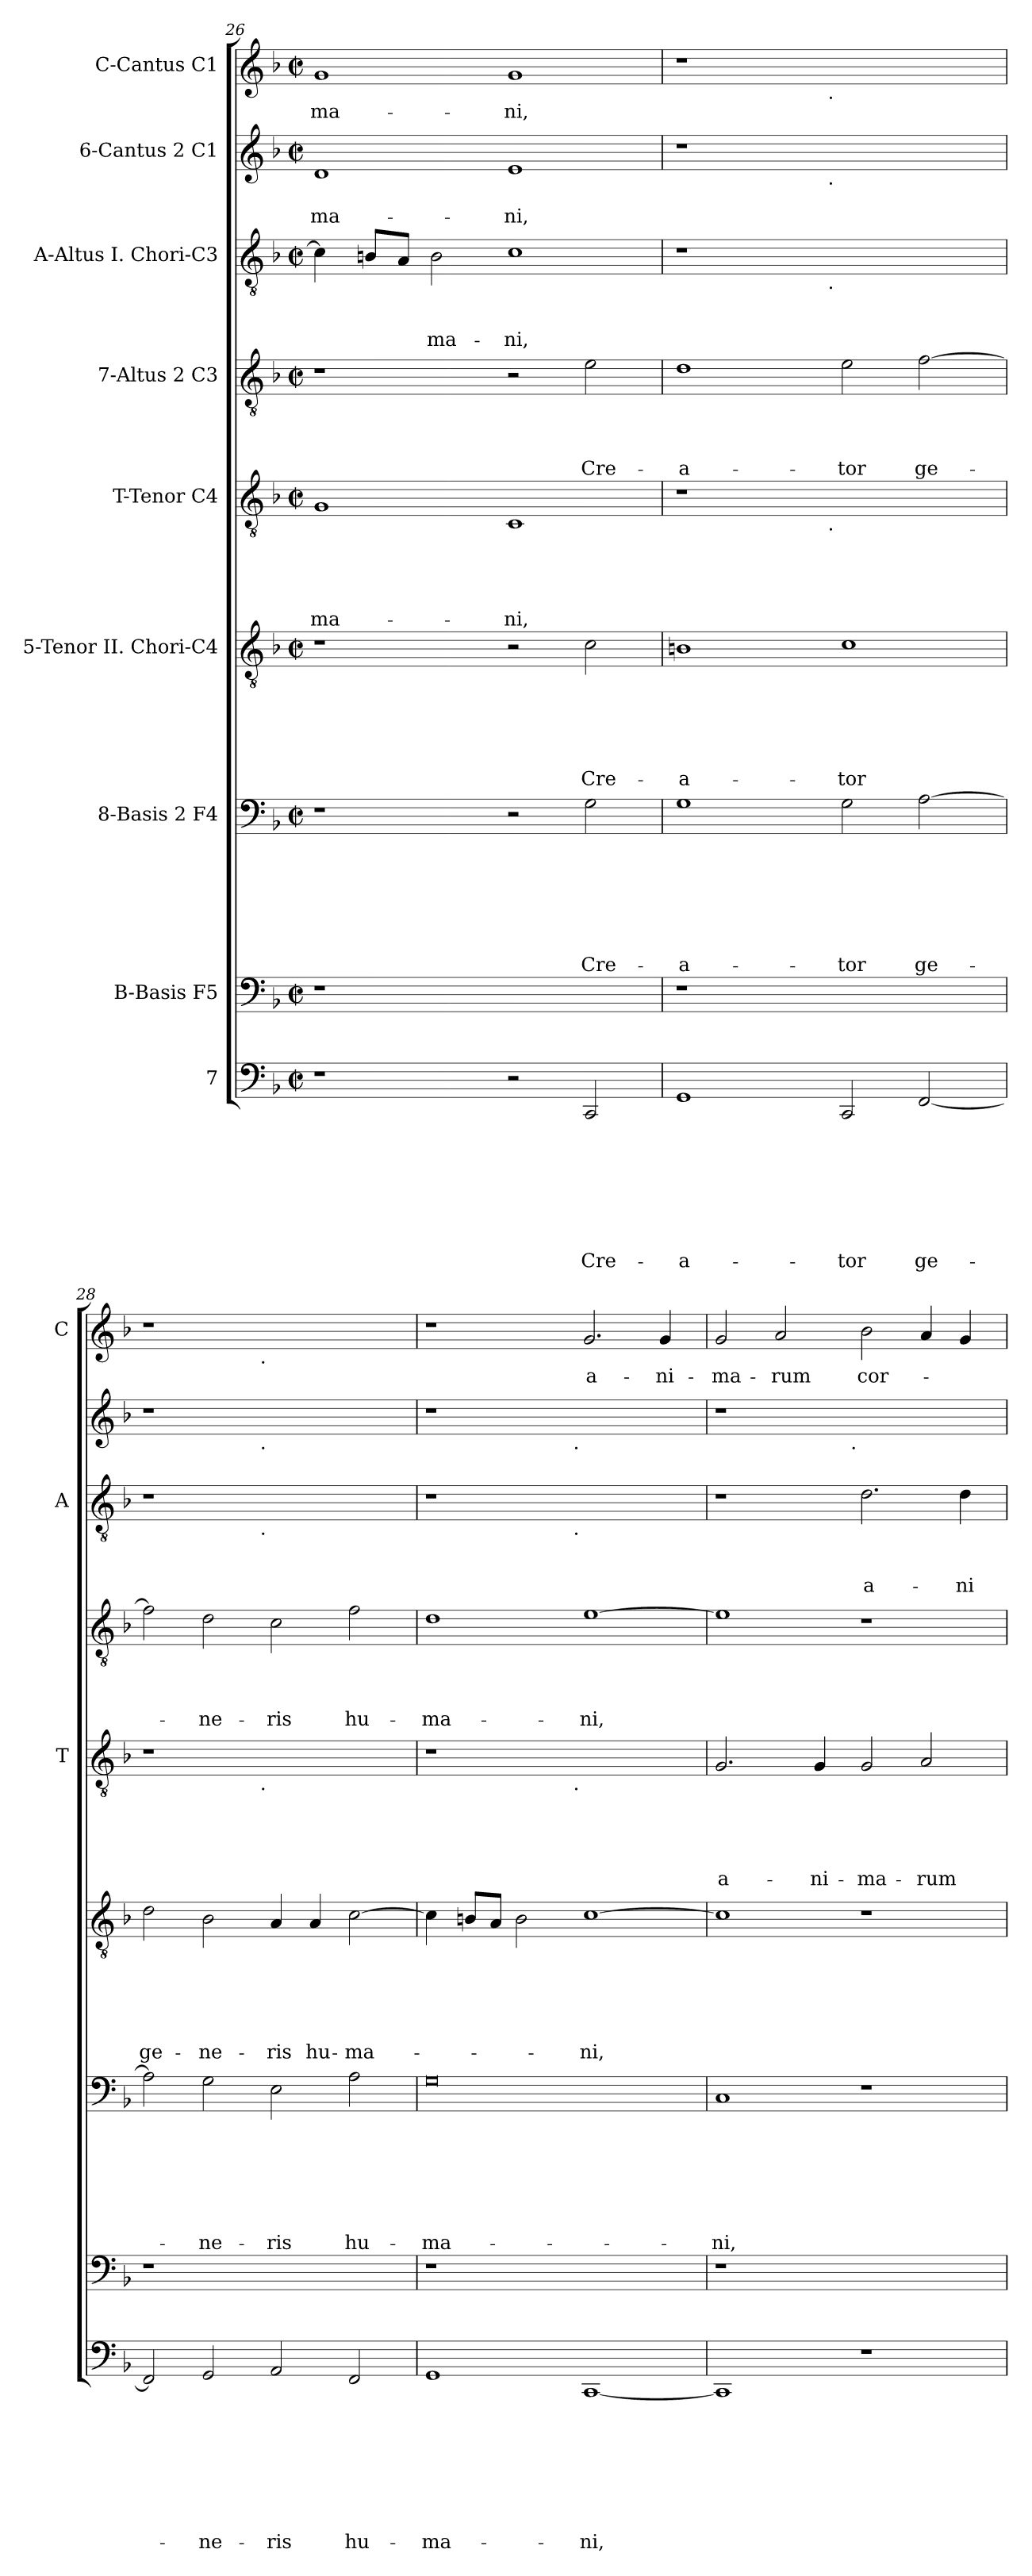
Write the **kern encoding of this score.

**kern	**text	**text	**text	**text	**text	**text	**text	**text	**kern	**kern	**text	**text	**text	**text	**text	**text	**text	**kern	**text	**text	**text	**text	**text	**text	**kern	**text	**text	**text	**text	**text	**kern	**text	**text	**text	**text	**kern	**text	**text	**text	**kern	**text	**text	**kern	**text
*part9	*part9	*part9	*part9	*part9	*part9	*part9	*part9	*part9	*part8	*part7	*part7	*part7	*part7	*part7	*part7	*part7	*part7	*part6	*part6	*part6	*part6	*part6	*part6	*part6	*part5	*part5	*part5	*part5	*part5	*part5	*part4	*part4	*part4	*part4	*part4	*part3	*part3	*part3	*part3	*part2	*part2	*part2	*part1	*part1
*staff9	*staff9	*staff9	*staff9	*staff9	*staff9	*staff9	*staff9	*staff9	*staff8	*staff7	*staff7	*staff7	*staff7	*staff7	*staff7	*staff7	*staff7	*staff6	*staff6	*staff6	*staff6	*staff6	*staff6	*staff6	*staff5	*staff5	*staff5	*staff5	*staff5	*staff5	*staff4	*staff4	*staff4	*staff4	*staff4	*staff3	*staff3	*staff3	*staff3	*staff2	*staff2	*staff2	*staff1	*staff1
*I"7	*	*	*	*	*	*	*	*	*I"B-Basis F5	*I"8-Basis 2 F4	*	*	*	*	*	*	*	*I"5-Tenor II. Chori-C4	*	*	*	*	*	*	*I"T-Tenor C4	*	*	*	*	*	*I"7-Altus 2 C3	*	*	*	*	*I"A-Altus I. Chori-C3	*	*	*	*I"6-Cantus 2 C1	*	*	*I"C-Cantus C1	*
*	*	*	*	*	*	*	*	*	*	*	*	*	*	*	*	*	*	*	*	*	*	*	*	*	*I'T	*	*	*	*	*	*	*	*	*	*	*I'A	*	*	*	*	*	*	*I'C	*
*clefF4	*	*	*	*	*	*	*	*	*clefF4	*clefF4	*	*	*	*	*	*	*	*clefGv2	*	*	*	*	*	*	*clefGv2	*	*	*	*	*	*clefGv2	*	*	*	*	*clefGv2	*	*	*	*clefG2	*	*	*clefG2	*
*k[b-]	*	*	*	*	*	*	*	*	*k[b-]	*k[b-]	*	*	*	*	*	*	*	*k[b-]	*	*	*	*	*	*	*k[b-]	*	*	*	*	*	*k[b-]	*	*	*	*	*k[b-]	*	*	*	*k[b-]	*	*	*k[b-]	*
*F:	*	*	*	*	*	*	*	*	*F:	*F:	*	*	*	*	*	*	*	*F:	*	*	*	*	*	*	*F:	*	*	*	*	*	*F:	*	*	*	*	*F:	*	*	*	*F:	*	*	*F:	*
*M2/2	*	*	*	*	*	*	*	*	*M2/2	*M2/2	*	*	*	*	*	*	*	*M2/2	*	*	*	*	*	*	*M2/2	*	*	*	*	*	*M2/2	*	*	*	*	*M2/2	*	*	*	*M2/2	*	*	*M2/2	*
*met(c|)	*	*	*	*	*	*	*	*	*met(c|)	*met(c|)	*	*	*	*	*	*	*	*met(c|)	*	*	*	*	*	*	*met(c|)	*	*	*	*	*	*met(c|)	*	*	*	*	*met(c|)	*	*	*	*met(c|)	*	*	*met(c|)	*
=26	=26	=26	=26	=26	=26	=26	=26	=26	=26	=26	=26	=26	=26	=26	=26	=26	=26	=26	=26	=26	=26	=26	=26	=26	=26	=26	=26	=26	=26	=26	=26	=26	=26	=26	=26	=26	=26	=26	=26	=26	=26	=26	=26	=26
!	!	!	!	!	!	!	!	!	!	!	!	!	!	!	!	!	!	!	!	!	!	!	!	!	!	!	!	!	!	!LO:LY:b:rj	!	!	!	!	!	!	!	!	!	!	!	!LO:LY:b:rj	!	!LO:LY:b
1r	.	.	.	.	.	.	.	.	1r	1r	.	.	.	.	.	.	.	1r	.	.	.	.	.	.	1G	.	.	.	.	-ma-	1r	.	.	.	.	4c\]	.	.	.	1d	.	-ma-	1g	-ma-
.	.	.	.	.	.	.	.	.	.	.	.	.	.	.	.	.	.	.	.	.	.	.	.	.	.	.	.	.	.	.	.	.	.	.	.	8Bn/L	.	.	.	.	.	.	.	.
.	.	.	.	.	.	.	.	.	.	.	.	.	.	.	.	.	.	.	.	.	.	.	.	.	.	.	.	.	.	.	.	.	.	.	.	8A/J	.	.	.	.	.	.	.	.
!	!	!	!	!	!	!	!	!	!	!	!	!	!	!	!	!	!	!	!	!	!	!	!	!	!	!	!	!	!	!	!	!	!	!	!	!	!	!	!LO:LY:b:rj	!	!	!	!	!
.	.	.	.	.	.	.	.	.	.	.	.	.	.	.	.	.	.	.	.	.	.	.	.	.	.	.	.	.	.	.	.	.	.	.	.	2B\	.	.	-ma-	.	.	.	.	.
!	!	!	!	!	!	!	!	!	!	!	!	!	!	!	!	!	!	!	!	!	!	!	!	!	!	!	!	!	!	!LO:LY:b:rj	!	!	!	!	!	!	!	!	!LO:LY:b:rj	!	!	!LO:LY:b:rj	!	!LO:LY:b
2r	.	.	.	.	.	.	.	.	1ryy	2r	.	.	.	.	.	.	.	2r	.	.	.	.	.	.	1C	.	.	.	.	-ni,	2r	.	.	.	.	1c	.	.	-ni,	1e	.	-ni,	1g	-ni,
!	!	!	!	!	!	!	!	!LO:LY:b:rj	!	!	!	!	!	!	!	!	!LO:LY:b	!	!	!	!	!	!	!LO:LY:b:rj	!	!	!	!	!	!	!	!	!	!	!LO:LY:b	!	!	!	!	!	!	!	!	!
2CC/	.	.	.	.	.	.	.	Cre-	.	2G\	.	.	.	.	.	.	Cre-	2c\	.	.	.	.	.	Cre-	.	.	.	.	.	.	2e\	.	.	.	Cre-	.	.	.	.	.	.	.	.	.
=27	=27	=27	=27	=27	=27	=27	=27	=27	=27	=27	=27	=27	=27	=27	=27	=27	=27	=27	=27	=27	=27	=27	=27	=27	=27	=27	=27	=27	=27	=27	=27	=27	=27	=27	=27	=27	=27	=27	=27	=27	=27	=27	=27	=27
!	!	!	!	!	!	!	!	!LO:LY:b:rj	!	!	!	!	!	!	!	!	!LO:LY:b	!	!	!	!	!	!	!LO:LY:b:rj	!	!	!	!	!	!	!	!	!	!	!LO:LY:b	!	!	!	!	!	!	!	!	!
*	*	*	*	*	*	*	*	*	*	*	*	*	*	*	*	*	*	*	*	*	*	*	*	*	*^	*	*	*	*	*	*	*	*	*	*	*^	*	*	*	*^	*	*	*^	*
1GG	.	.	.	.	.	.	.	-a-	1r	1G	.	.	.	.	.	.	-a-	1Bn	.	.	.	.	.	-a-	1r	2ryy	.	.	.	.	.	1d	.	.	.	-a-	1r	2ryy	.	.	.	1r	2ryy	.	.	1r	2ryy	.
.	.	.	.	.	.	.	.	.	.	.	.	.	.	.	.	.	.	.	.	.	.	.	.	.	.	4...ryy	.	.	.	.	.	.	.	.	.	.	.	4...ryy	.	.	.	.	4...ryy	.	.	.	4...ryy	.
!	!	!	!	!	!	!	!	!	!	!	!	!	!	!	!	!	!	!	!	!	!	!	!	!	!	!	!	!	!	!	!	!	!	!	!	!	!	!	!	!	!	!	!	!	!	!	!LO:TX:b:t=.	!
!	!	!	!	!	!	!	!	!	!	!	!	!	!	!	!	!	!	!	!	!	!	!	!	!	!	!	!	!	!	!	!	!	!	!	!	!	!	!	!	!	!	!	!LO:TX:b:t=.	!	!	!	!	!
!	!	!	!	!	!	!	!	!	!	!	!	!	!	!	!	!	!	!	!	!	!	!	!	!	!	!	!	!	!	!	!	!	!	!	!	!	!	!LO:TX:b:t=.	!	!	!	!	!	!	!	!	!	!
!	!	!	!	!	!	!	!	!	!	!	!	!	!	!	!	!	!	!	!	!	!	!	!	!	!	!LO:TX:b:t=.	!	!	!	!	!	!	!	!	!	!	!	!	!	!	!	!	!	!	!	!	!	!
.	.	.	.	.	.	.	.	.	.	.	.	.	.	.	.	.	.	.	.	.	.	.	.	.	.	1ryy	.	.	.	.	.	.	.	.	.	.	.	1ryy	.	.	.	.	1ryy	.	.	.	1ryy	.
!	!	!	!	!	!	!	!	!LO:LY:b:rj	!	!	!	!	!	!	!	!	!LO:LY:b	!	!	!	!	!	!	!LO:LY:b:rj	!	!	!	!	!	!	!	!	!	!	!	!LO:LY:b	!	!	!	!	!	!	!	!	!	!	!	!
2CC/	.	.	.	.	.	.	.	-tor	1ryy	2G\	.	.	.	.	.	.	-tor	1c	.	.	.	.	.	-tor	1ryy	.	.	.	.	.	.	2e\	.	.	.	-tor	1ryy	.	.	.	.	1ryy	.	.	.	1ryy	.	.
!	!	!	!	!	!	!	!	!LO:LY:b:rj	!	!	!	!	!	!	!	!	!LO:LY:b	!	!	!	!	!	!	!	!	!	!	!	!	!	!	!	!	!	!	!LO:LY:b	!	!	!	!	!	!	!	!	!	!	!	!
[<2FF/	.	.	.	.	.	.	.	ge-	.	[>2A\	.	.	.	.	.	.	ge-	.	.	.	.	.	.	.	.	.	.	.	.	.	.	[>2f\	.	.	.	ge-	.	.	.	.	.	.	.	.	.	.	.	.
.	.	.	.	.	.	.	.	.	.	.	.	.	.	.	.	.	.	.	.	.	.	.	.	.	.	32ryy	.	.	.	.	.	.	.	.	.	.	.	32ryy	.	.	.	.	32ryy	.	.	.	32ryy	.
=28	=28	=28	=28	=28	=28	=28	=28	=28	=28	=28	=28	=28	=28	=28	=28	=28	=28	=28	=28	=28	=28	=28	=28	=28	=28	=28	=28	=28	=28	=28	=28	=28	=28	=28	=28	=28	=28	=28	=28	=28	=28	=28	=28	=28	=28	=28	=28	=28
!	!	!	!	!	!	!	!	!	!	!	!	!	!	!	!	!	!	!	!	!	!	!	!	!LO:LY:b:rj	!	!	!	!	!	!	!	!	!	!	!	!	!	!	!	!	!	!	!	!	!	!	!	!
2FF/]	.	.	.	.	.	.	.	.	1r	2A\]	.	.	.	.	.	.	.	2d\	.	.	.	.	.	ge-	1r	2ryy	.	.	.	.	.	2f\]	.	.	.	.	1r	2ryy	.	.	.	1r	2ryy	.	.	1r	2ryy	.
!	!	!	!	!	!	!	!	!LO:LY:b:rj	!	!	!	!	!	!	!	!	!LO:LY:b	!	!	!	!	!	!	!LO:LY:b:rj	!	!	!	!	!	!	!	!	!	!	!	!LO:LY:b	!	!	!	!	!	!	!	!	!	!	!	!
2GG/	.	.	.	.	.	.	.	-ne-	.	2G\	.	.	.	.	.	.	-ne-	2B-\	.	.	.	.	.	-ne-	.	4...ryy	.	.	.	.	.	2d\	.	.	.	-ne-	.	4...ryy	.	.	.	.	4...ryy	.	.	.	4...ryy	.
!	!	!	!	!	!	!	!	!	!	!	!	!	!	!	!	!	!	!	!	!	!	!	!	!	!	!	!	!	!	!	!	!	!	!	!	!	!	!	!	!	!	!	!	!	!	!	!LO:TX:b:t=.	!
!	!	!	!	!	!	!	!	!	!	!	!	!	!	!	!	!	!	!	!	!	!	!	!	!	!	!	!	!	!	!	!	!	!	!	!	!	!	!	!	!	!	!	!LO:TX:b:t=.	!	!	!	!	!
!	!	!	!	!	!	!	!	!	!	!	!	!	!	!	!	!	!	!	!	!	!	!	!	!	!	!	!	!	!	!	!	!	!	!	!	!	!	!LO:TX:b:t=.	!	!	!	!	!	!	!	!	!	!
!	!	!	!	!	!	!	!	!	!	!	!	!	!	!	!	!	!	!	!	!	!	!	!	!	!	!LO:TX:b:t=.	!	!	!	!	!	!	!	!	!	!	!	!	!	!	!	!	!	!	!	!	!	!
.	.	.	.	.	.	.	.	.	.	.	.	.	.	.	.	.	.	.	.	.	.	.	.	.	.	1ryy	.	.	.	.	.	.	.	.	.	.	.	1ryy	.	.	.	.	1ryy	.	.	.	1ryy	.
!	!	!	!	!	!	!	!	!LO:LY:b:rj	!	!	!	!	!	!	!	!	!LO:LY:b	!	!	!	!	!	!	!LO:LY:b:rj	!	!	!	!	!	!	!	!	!	!	!	!LO:LY:b	!	!	!	!	!	!	!	!	!	!	!	!
2AA/	.	.	.	.	.	.	.	-ris	1ryy	2E\	.	.	.	.	.	.	-ris	4A/	.	.	.	.	.	-ris	1ryy	.	.	.	.	.	.	2c\	.	.	.	-ris	1ryy	.	.	.	.	1ryy	.	.	.	1ryy	.	.
!	!	!	!	!	!	!	!	!	!	!	!	!	!	!	!	!	!	!	!	!	!	!	!	!LO:LY:b:rj	!	!	!	!	!	!	!	!	!	!	!	!	!	!	!	!	!	!	!	!	!	!	!	!
.	.	.	.	.	.	.	.	.	.	.	.	.	.	.	.	.	.	4A/	.	.	.	.	.	hu-	.	.	.	.	.	.	.	.	.	.	.	.	.	.	.	.	.	.	.	.	.	.	.	.
!	!	!	!	!	!	!	!	!LO:LY:b:rj	!	!	!	!	!	!	!	!	!LO:LY:b	!	!	!	!	!	!	!LO:LY:b:rj	!	!	!	!	!	!	!	!	!	!	!	!LO:LY:b	!	!	!	!	!	!	!	!	!	!	!	!
2FF/	.	.	.	.	.	.	.	hu-	.	2A\	.	.	.	.	.	.	hu-	[>2c\	.	.	.	.	.	-ma-	.	.	.	.	.	.	.	2f\	.	.	.	hu-	.	.	.	.	.	.	.	.	.	.	.	.
.	.	.	.	.	.	.	.	.	.	.	.	.	.	.	.	.	.	.	.	.	.	.	.	.	.	32ryy	.	.	.	.	.	.	.	.	.	.	.	32ryy	.	.	.	.	32ryy	.	.	.	32ryy	.
=29	=29	=29	=29	=29	=29	=29	=29	=29	=29	=29	=29	=29	=29	=29	=29	=29	=29	=29	=29	=29	=29	=29	=29	=29	=29	=29	=29	=29	=29	=29	=29	=29	=29	=29	=29	=29	=29	=29	=29	=29	=29	=29	=29	=29	=29	=29	=29	=29
!	!	!	!	!	!	!	!	!LO:LY:b:rj	!	!	!	!	!	!	!	!	!LO:LY:b	!	!	!	!	!	!	!	!	!	!	!	!	!	!	!	!	!	!	!LO:LY:b	!	!	!	!	!	!	!	!	!	!	!	!
*	*	*	*	*	*	*	*	*	*	*	*	*	*	*	*	*	*	*	*	*	*	*	*	*	*	*	*	*	*	*	*	*	*	*	*	*	*	*	*	*	*	*	*	*	*	*v	*v	*
1GG	.	.	.	.	.	.	.	-ma-	1r	0G	.	.	.	.	.	.	-ma-	4c\]	.	.	.	.	.	.	1r	2ryy	.	.	.	.	.	1d	.	.	.	-ma-	1r	2ryy	.	.	.	1r	2ryy	.	.	1r	.
.	.	.	.	.	.	.	.	.	.	.	.	.	.	.	.	.	.	8Bn/L	.	.	.	.	.	.	.	.	.	.	.	.	.	.	.	.	.	.	.	.	.	.	.	.	.	.	.	.	.
.	.	.	.	.	.	.	.	.	.	.	.	.	.	.	.	.	.	8A/J	.	.	.	.	.	.	.	.	.	.	.	.	.	.	.	.	.	.	.	.	.	.	.	.	.	.	.	.	.
.	.	.	.	.	.	.	.	.	.	.	.	.	.	.	.	.	.	2B\	.	.	.	.	.	.	.	4...ryy	.	.	.	.	.	.	.	.	.	.	.	4...ryy	.	.	.	.	4...ryy	.	.	.	.
!	!	!	!	!	!	!	!	!	!	!	!	!	!	!	!	!	!	!	!	!	!	!	!	!	!	!	!	!	!	!	!	!	!	!	!	!	!	!	!	!	!	!	!LO:TX:b:t=.	!	!	!	!
!	!	!	!	!	!	!	!	!	!	!	!	!	!	!	!	!	!	!	!	!	!	!	!	!	!	!	!	!	!	!	!	!	!	!	!	!	!	!LO:TX:b:t=.	!	!	!	!	!	!	!	!	!
!	!	!	!	!	!	!	!	!	!	!	!	!	!	!	!	!	!	!	!	!	!	!	!	!	!	!LO:TX:b:t=.	!	!	!	!	!	!	!	!	!	!	!	!	!	!	!	!	!	!	!	!	!
.	.	.	.	.	.	.	.	.	.	.	.	.	.	.	.	.	.	.	.	.	.	.	.	.	.	1ryy	.	.	.	.	.	.	.	.	.	.	.	1ryy	.	.	.	.	1ryy	.	.	.	.
!	!	!	!	!	!	!	!	!LO:LY:b:rj	!	!	!	!	!	!	!	!	!	!	!	!	!	!	!	!LO:LY:b:rj	!	!	!	!	!	!	!	!	!	!	!	!LO:LY:b	!	!	!	!	!	!	!	!	!	!	!LO:LY:b
[<1CC	.	.	.	.	.	.	.	-ni,	1ryy	.	.	.	.	.	.	.	.	[>1c	.	.	.	.	.	-ni,	1ryy	.	.	.	.	.	.	[>1e	.	.	.	-ni,	1ryy	.	.	.	.	1ryy	.	.	.	2.g/	a-
!	!	!	!	!	!	!	!	!	!	!	!	!	!	!	!	!	!	!	!	!	!	!	!	!	!	!	!	!	!	!	!	!	!	!	!	!	!	!	!	!	!	!	!	!	!	!	!LO:LY:b
.	.	.	.	.	.	.	.	.	.	.	.	.	.	.	.	.	.	.	.	.	.	.	.	.	.	.	.	.	.	.	.	.	.	.	.	.	.	.	.	.	.	.	.	.	.	4g/	-ni-
.	.	.	.	.	.	.	.	.	.	.	.	.	.	.	.	.	.	.	.	.	.	.	.	.	.	32ryy	.	.	.	.	.	.	.	.	.	.	.	32ryy	.	.	.	.	32ryy	.	.	.	.
=30	=30	=30	=30	=30	=30	=30	=30	=30	=30	=30	=30	=30	=30	=30	=30	=30	=30	=30	=30	=30	=30	=30	=30	=30	=30	=30	=30	=30	=30	=30	=30	=30	=30	=30	=30	=30	=30	=30	=30	=30	=30	=30	=30	=30	=30	=30	=30
!	!	!	!	!	!	!	!	!	!	!	!	!	!	!	!	!	!LO:LY:b	!	!	!	!	!	!	!	!	!	!	!	!	!	!LO:LY:b:rj	!	!	!	!	!	!	!	!	!	!	!	!	!	!	!	!LO:LY:b
*	*	*	*	*	*	*	*	*	*	*	*	*	*	*	*	*	*	*	*	*	*	*	*	*	*v	*v	*	*	*	*	*	*	*	*	*	*	*v	*v	*	*	*	*	*	*	*	*	*
1CC]	.	.	.	.	.	.	.	.	1r	1C	.	.	.	.	.	.	-ni,	1c]	.	.	.	.	.	.	2.G/	.	.	.	.	a-	1e]	.	.	.	.	1r	.	.	.	1r	2ryy	.	.	2g/	-ma-
!	!	!	!	!	!	!	!	!	!	!	!	!	!	!	!	!	!	!	!	!	!	!	!	!	!	!	!	!	!	!	!	!	!	!	!	!	!	!	!	!	!	!	!	!	!LO:LY:b
.	.	.	.	.	.	.	.	.	.	.	.	.	.	.	.	.	.	.	.	.	.	.	.	.	.	.	.	.	.	.	.	.	.	.	.	.	.	.	.	.	4...ryy	.	.	2a/	-rum
!	!	!	!	!	!	!	!	!	!	!	!	!	!	!	!	!	!	!	!	!	!	!	!	!	!	!	!	!	!	!LO:LY:b:rj	!	!	!	!	!	!	!	!	!	!	!	!	!	!	!
.	.	.	.	.	.	.	.	.	.	.	.	.	.	.	.	.	.	.	.	.	.	.	.	.	4G/	.	.	.	.	-ni-	.	.	.	.	.	.	.	.	.	.	.	.	.	.	.
!	!	!	!	!	!	!	!	!	!	!	!	!	!	!	!	!	!	!	!	!	!	!	!	!	!	!	!	!	!	!	!	!	!	!	!	!	!	!	!	!	!LO:TX:b:t=.	!	!	!	!
.	.	.	.	.	.	.	.	.	.	.	.	.	.	.	.	.	.	.	.	.	.	.	.	.	.	.	.	.	.	.	.	.	.	.	.	.	.	.	.	.	1ryy	.	.	.	.
!	!	!	!	!	!	!	!	!	!	!	!	!	!	!	!	!	!	!	!	!	!	!	!	!	!	!	!	!	!	!LO:LY:b:rj	!	!	!	!	!	!	!	!	!LO:LY:b:rj	!	!	!	!	!	!LO:LY:b
1r	.	.	.	.	.	.	.	.	1ryy	1r	.	.	.	.	.	.	.	1r	.	.	.	.	.	.	2G/	.	.	.	.	-ma-	1r	.	.	.	.	2.d\	.	.	a-	1ryy	.	.	.	2b-\	cor-
!	!	!	!	!	!	!	!	!	!	!	!	!	!	!	!	!	!	!	!	!	!	!	!	!	!	!	!	!	!	!LO:LY:b:rj	!	!	!	!	!	!	!	!	!	!	!	!	!	!	!
.	.	.	.	.	.	.	.	.	.	.	.	.	.	.	.	.	.	.	.	.	.	.	.	.	2A/	.	.	.	.	-rum	.	.	.	.	.	.	.	.	.	.	.	.	.	4a/	.
!	!	!	!	!	!	!	!	!	!	!	!	!	!	!	!	!	!	!	!	!	!	!	!	!	!	!	!	!	!	!	!	!	!	!	!	!	!	!	!LO:LY:b:rj	!	!	!	!	!	!
.	.	.	.	.	.	.	.	.	.	.	.	.	.	.	.	.	.	.	.	.	.	.	.	.	.	.	.	.	.	.	.	.	.	.	.	4d\	.	.	-ni-	.	.	.	.	4g/	.
.	.	.	.	.	.	.	.	.	.	.	.	.	.	.	.	.	.	.	.	.	.	.	.	.	.	.	.	.	.	.	.	.	.	.	.	.	.	.	.	.	32ryy	.	.	.	.
*	*	*	*	*	*	*	*	*	*	*	*	*	*	*	*	*	*	*	*	*	*	*	*	*	*	*	*	*	*	*	*	*	*	*	*	*	*	*	*	*v	*v	*	*	*	*
=	=	=	=	=	=	=	=	=	=	=	=	=	=	=	=	=	=	=	=	=	=	=	=	=	=	=	=	=	=	=	=	=	=	=	=	=	=	=	=	=	=	=	=	=
*-	*-	*-	*-	*-	*-	*-	*-	*-	*-	*-	*-	*-	*-	*-	*-	*-	*-	*-	*-	*-	*-	*-	*-	*-	*-	*-	*-	*-	*-	*-	*-	*-	*-	*-	*-	*-	*-	*-	*-	*-	*-	*-	*-	*-
